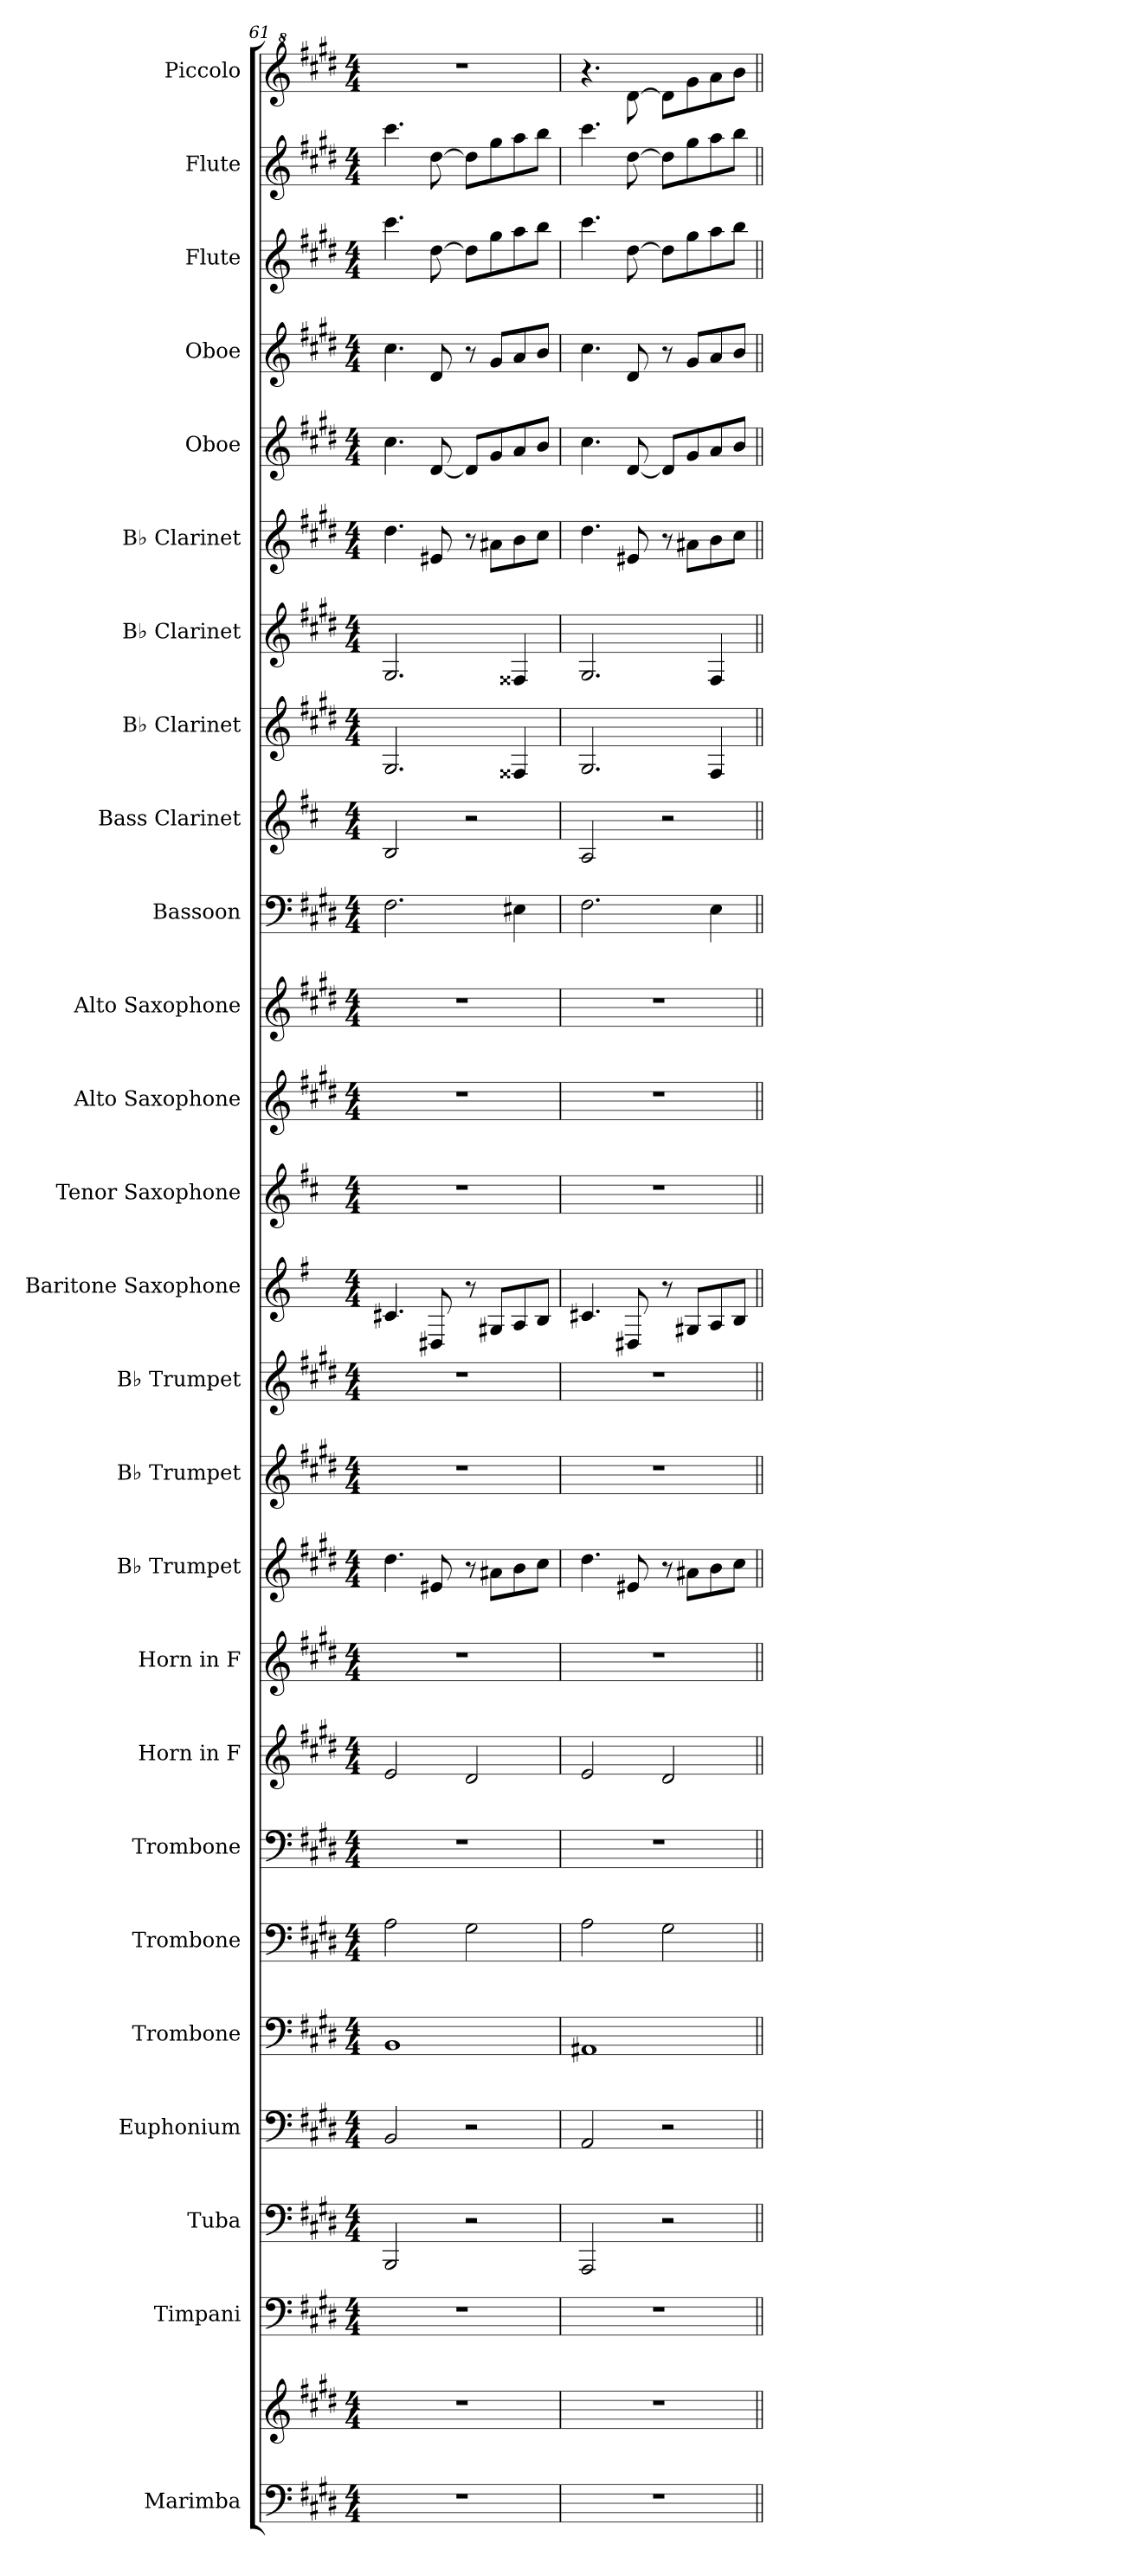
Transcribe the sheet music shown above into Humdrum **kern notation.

**kern	**kern	**kern	**kern	**kern	**kern	**kern	**kern	**kern	**kern	**kern	**kern	**kern	**kern	**kern	**kern	**kern	**kern	**kern	**kern	**kern	**kern	**kern	**kern	**kern	**kern	**kern
*part26	*part26	*part25	*part24	*part23	*part22	*part21	*part20	*part19	*part18	*part17	*part16	*part15	*part14	*part13	*part12	*part11	*part10	*part9	*part8	*part7	*part6	*part5	*part4	*part3	*part2	*part1
*staff27	*staff26	*staff25	*staff24	*staff23	*staff22	*staff21	*staff20	*staff19	*staff18	*staff17	*staff16	*staff15	*staff14	*staff13	*staff12	*staff11	*staff10	*staff9	*staff8	*staff7	*staff6	*staff5	*staff4	*staff3	*staff2	*staff1
*I"Marimba	*	*I"Timpani	*I"Tuba	*I"Euphonium	*I"Trombone	*I"Trombone	*I"Trombone	*I"Horn in F	*I"Horn in F	*I"B♭ Trumpet	*I"B♭ Trumpet	*I"B♭ Trumpet	*I"Baritone Saxophone	*I"Tenor Saxophone	*I"Alto Saxophone	*I"Alto Saxophone	*I"Bassoon	*I"Bass Clarinet	*I"B♭ Clarinet	*I"B♭ Clarinet	*I"B♭ Clarinet	*I"Oboe	*I"Oboe	*I"Flute	*I"Flute	*I"Piccolo
*I'Mrm.	*	*I'Timp.	*I'Tba.	*I'Euph.	*I'Tbn.	*I'Tbn.	*I'Tbn.	*	*	*I'B♭ Tpt.	*I'B♭ Tpt.	*I'B♭ Tpt.	*I'Bar. Sax.	*I'T. Sax.	*I'A. Sax.	*I'A. Sax.	*I'Bsn.	*I'B. Cl.	*I'B♭ Cl.	*I'B♭ Cl.	*I'B♭ Cl.	*I'Ob.	*I'Ob.	*I'Fl.	*I'Fl.	*I'Picc.
!!LO:PB:g=z
*clefF4	*clefG2	*clefF4	*clefF4	*clefF4	*clefF4	*clefF4	*clefF4	*clefG2	*clefG2	*clefG2	*clefG2	*clefG2	*clefG2	*clefG2	*clefG2	*clefG2	*clefF4	*clefG2	*clefG2	*clefG2	*clefG2	*clefG2	*clefG2	*clefG2	*clefG2	*clefG^2
*	*	*	*	*	*	*	*	*ITrd4c7	*ITrd4c7	*ITrd1c2	*ITrd1c2	*ITrd1c2	*ITrd12c21	*ITrd8c14	*ITrd5c9	*ITrd5c9	*	*ITrd8c14	*ITrd1c2	*ITrd1c2	*ITrd1c2	*	*	*	*	*ITrd-7c-12
*k[f#c#g#d#]	*k[f#c#g#d#]	*k[f#c#g#d#]	*k[f#c#g#d#]	*k[f#c#g#d#]	*k[f#c#g#d#]	*k[f#c#g#d#]	*k[f#c#g#d#]	*k[f#c#g#]	*k[f#c#g#]	*k[f#c#]	*k[f#c#]	*k[f#c#]	*k[f#]	*k[f#c#]	*k[f#]	*k[f#]	*k[f#c#g#d#]	*k[f#c#]	*k[f#c#]	*k[f#c#]	*k[f#c#]	*k[f#c#g#d#]	*k[f#c#g#d#]	*k[f#c#g#d#]	*k[f#c#g#d#]	*k[f#c#g#d#]
*M4/4	*M4/4	*M4/4	*M4/4	*M4/4	*M4/4	*M4/4	*M4/4	*M4/4	*M4/4	*M4/4	*M4/4	*M4/4	*M4/4	*M4/4	*M4/4	*M4/4	*M4/4	*M4/4	*M4/4	*M4/4	*M4/4	*M4/4	*M4/4	*M4/4	*M4/4	*M4/4
=61	=61	=61	=61	=61	=61	=61	=61	=61	=61	=61	=61	=61	=61	=61	=61	=61	=61	=61	=61	=61	=61	=61	=61	=61	=61	=61
1r	1r	1r	2BBB/	2BB/	1BB	2A\	1r	2A/	1r	4.cc#\	1r	1r	4.C#X/	1r	1r	1r	2.F#\	2BB/	2.F#/	2.F#/	4.cc#\	4.cc#\	4.cc#\	4.ccc#\	4.ccc#\	1r
.	.	.	.	.	.	.	.	.	.	8d#X/	.	.	8DD#X/	.	.	.	.	.	.	.	8d#X/	[8d#/	8d#/	[8dd#\	[8dd#\	.
.	.	.	2r	2r	.	2G#\	.	2G#/	.	8r	.	.	8r	.	.	.	.	2r	.	.	8r	8d#/L]	8r	8dd#\L]	8dd#\L]	.
.	.	.	.	.	.	.	.	.	.	8g#X\L	.	.	8GG#X/L	.	.	.	.	.	.	.	8g#X\L	8g#/	8g#/L	8gg#\	8gg#\	.
.	.	.	.	.	.	.	.	.	.	8a\	.	.	8AA/	.	.	.	4E#X\	.	4E#X/	4E#X/	8a\	8a/	8a/	8aa\	8aa\	.
.	.	.	.	.	.	.	.	.	.	8b\J	.	.	8BB/J	.	.	.	.	.	.	.	8b\J	8b/J	8b/J	8bb\J	8bb\J	.
=62	=62	=62	=62	=62	=62	=62	=62	=62	=62	=62	=62	=62	=62	=62	=62	=62	=62	=62	=62	=62	=62	=62	=62	=62	=62	=62
1r	1r	1r	2AAA/	2AA/	1AA#X	2A\	1r	2A/	1r	4.cc#\	1r	1r	4.C#X/	1r	1r	1r	2.F#\	2AA/	2.F#/	2.F#/	4.cc#\	4.cc#\	4.cc#\	4.ccc#\	4.ccc#\	4.r
.	.	.	.	.	.	.	.	.	.	8d#X/	.	.	8DD#X/	.	.	.	.	.	.	.	8d#X/	[8d#/	8d#/	[8dd#\	[8dd#\	[8ddd#\
.	.	.	2r	2r	.	2G#\	.	2G#/	.	8r	.	.	8r	.	.	.	.	2r	.	.	8r	8d#/L]	8r	8dd#\L]	8dd#\L]	8ddd#\L]
.	.	.	.	.	.	.	.	.	.	8g#X\L	.	.	8GG#X/L	.	.	.	.	.	.	.	8g#X\L	8g#/	8g#/L	8gg#\	8gg#\	8ggg#\
.	.	.	.	.	.	.	.	.	.	8a\	.	.	8AA/	.	.	.	4E\	.	4E/	4E/	8a\	8a/	8a/	8aa\	8aa\	8aaa\
.	.	.	.	.	.	.	.	.	.	8b\J	.	.	8BB/J	.	.	.	.	.	.	.	8b\J	8b/J	8b/J	8bb\J	8bb\J	8bbb\J
=||	=||	=||	=||	=||	=||	=||	=||	=||	=||	=||	=||	=||	=||	=||	=||	=||	=||	=||	=||	=||	=||	=||	=||	=||	=||	=||
*-	*-	*-	*-	*-	*-	*-	*-	*-	*-	*-	*-	*-	*-	*-	*-	*-	*-	*-	*-	*-	*-	*-	*-	*-	*-	*-
